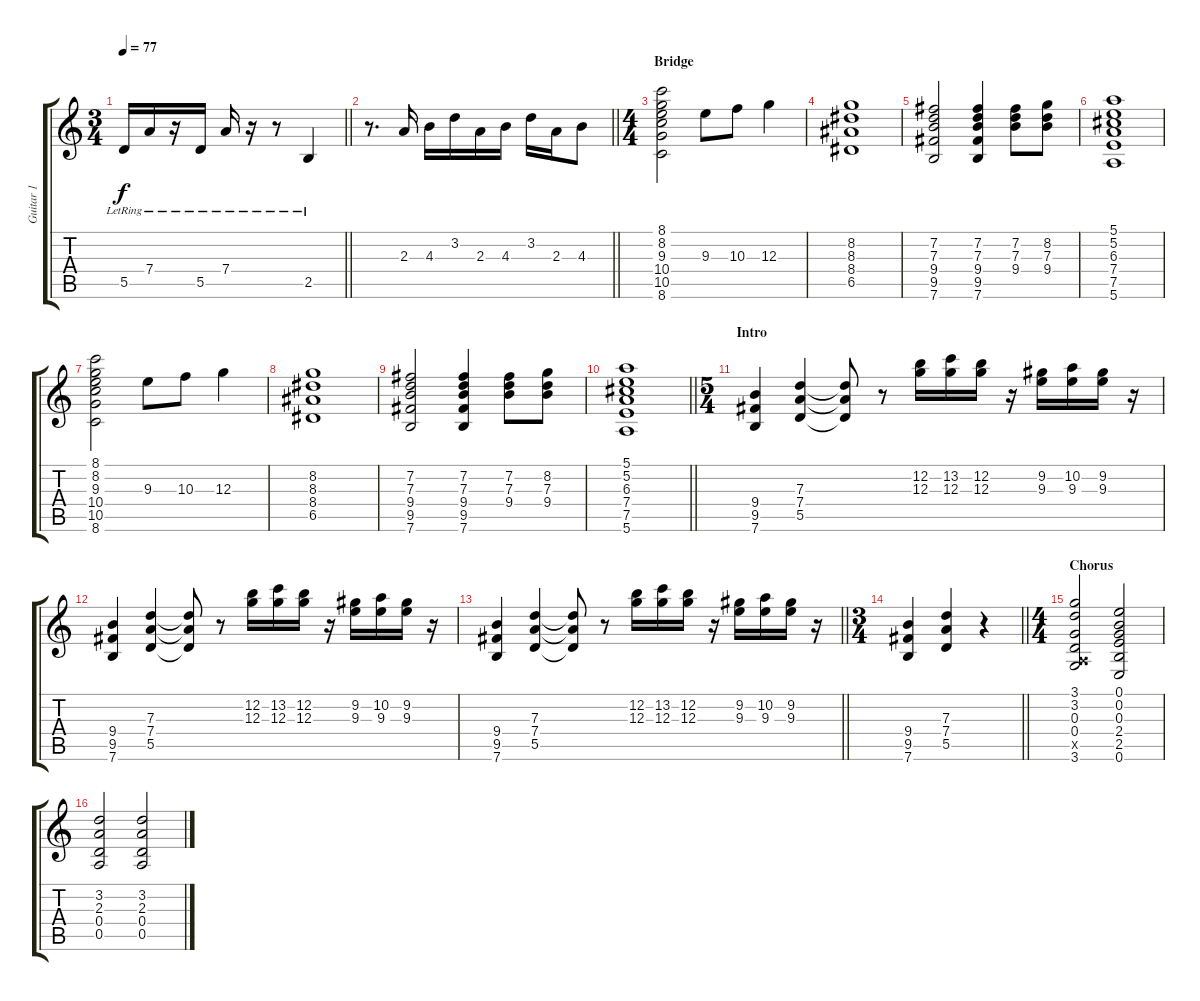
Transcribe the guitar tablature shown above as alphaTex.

\track ("Guitar 1" "Guitar 1") {instrument overdrivenguitar}
\staff {score tabs}
\tuning (E4 B3 G3 D3 A2 E2) {hide}
\ts (3 4)
\tempo 77
\clef g2
\barLineRight lightlight
\ks c
5.5{lr}.16{dy f} 7.4{lr}.16 r.16 5.5{lr}.16 7.4{lr}.16 r.16 r.8 2.5{lr}.4 |
\barLineRight lightlight
r.8{d} 2.3.16 4.3.16 3.2.16 2.3.16 4.3.16 3.2.16 2.3.16 4.3.8 |
\ts (4 4)
\section ("" "Bridge")
(8.1 8.2 9.3 10.4 10.5 8.6).2 9.3.8 10.3.8 12.3.4 |
(8.2 8.3 8.4 6.5).1 |
(7.2 7.3 9.4 9.5 7.6).2 (7.2 7.3 9.4 9.5 7.6).4 (7.2 7.3 9.4).8 (8.2 7.3 9.4).8 |
(5.1 5.2 6.3 7.4 7.5 5.6).1 |
(8.1 8.2 9.3 10.4 10.5 8.6).2 9.3.8 10.3.8 12.3.4 |
(8.2 8.3 8.4 6.5).1 |
(7.2 7.3 9.4 9.5 7.6).2 (7.2 7.3 9.4 9.5 7.6).4 (7.2 7.3 9.4).8 (8.2 7.3 9.4).8 |
\barLineRight lightlight
(5.1 5.2 6.3 7.4 7.5 5.6).1 |
\ts (5 4)
\section ("" "Intro")
(9.4 9.5 7.6).4 (7.3 7.4 5.5).4 (7.3{t} 7.4{t} 5.5{t}).8 r.8 (12.2 12.3).16 (13.2 12.3).16 (12.2 12.3).16 r.16 (9.2 9.3).16 (10.2 9.3).16 (9.2 9.3).16 r.16 |
(9.4 9.5 7.6).4 (7.3 7.4 5.5).4 (7.3{t} 7.4{t} 5.5{t}).8 r.8 (12.2 12.3).16 (13.2 12.3).16 (12.2 12.3).16 r.16 (9.2 9.3).16 (10.2 9.3).16 (9.2 9.3).16 r.16 |
\barLineRight lightlight
(9.4 9.5 7.6).4 (7.3 7.4 5.5).4 (7.3{t} 7.4{t} 5.5{t}).8 r.8 (12.2 12.3).16 (13.2 12.3).16 (12.2 12.3).16 r.16 (9.2 9.3).16 (10.2 9.3).16 (9.2 9.3).16 r.16 |
\ts (3 4)
\barLineRight lightlight
(9.4 9.5 7.6).4 (7.3 7.4 5.5).4 r.4 |
\ts (4 4)
\section ("" "Chorus")
(3.1 3.2 0.3 0.4 0.5{x} 3.6).2 (0.1 0.2 0.3 2.4 2.5 0.6).2 |
(3.2 2.3 0.4 0.5).2 (3.2 2.3 0.4 0.5).2
